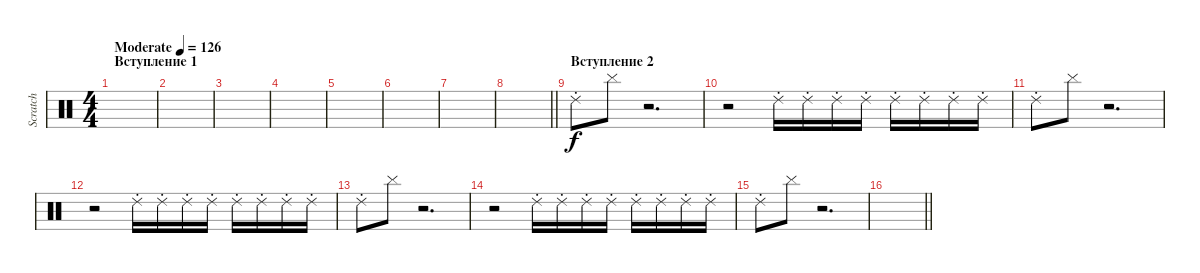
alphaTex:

\track ("Scratch" "Scratch") {instrument percussion}
\staff {score}
\articulation defaults
\ts (4 4)
\section ("" "Вступление 1")
\tempo (126 "Moderate")
\clef neutral
\ks c
|
|
|
|
|
|
|
\barLineRight lightlight
|
\section ("" "Вступление 2 ")
"Ride (choke) 2".8 "Cymbal (hit)".8 r.2{d} |
r.2 "Ride (choke) 2".16 "Ride (choke) 2".16 "Ride (choke) 2".16 "Ride (choke) 2".16 "Ride (choke) 2".16 "Ride (choke) 2".16 "Ride (choke) 2".16 "Ride (choke) 2".16 |
"Ride (choke) 2".8 "Cymbal (hit)".8 r.2{d} |
r.2 "Ride (choke) 2".16 "Ride (choke) 2".16 "Ride (choke) 2".16 "Ride (choke) 2".16 "Ride (choke) 2".16 "Ride (choke) 2".16 "Ride (choke) 2".16 "Ride (choke) 2".16 |
"Ride (choke) 2".8 "Cymbal (hit)".8 r.2{d} |
r.2 "Ride (choke) 2".16 "Ride (choke) 2".16 "Ride (choke) 2".16 "Ride (choke) 2".16 "Ride (choke) 2".16 "Ride (choke) 2".16 "Ride (choke) 2".16 "Ride (choke) 2".16 |
"Ride (choke) 2".8 "Cymbal (hit)".8 r.2{d} |
\barLineRight lightlight
